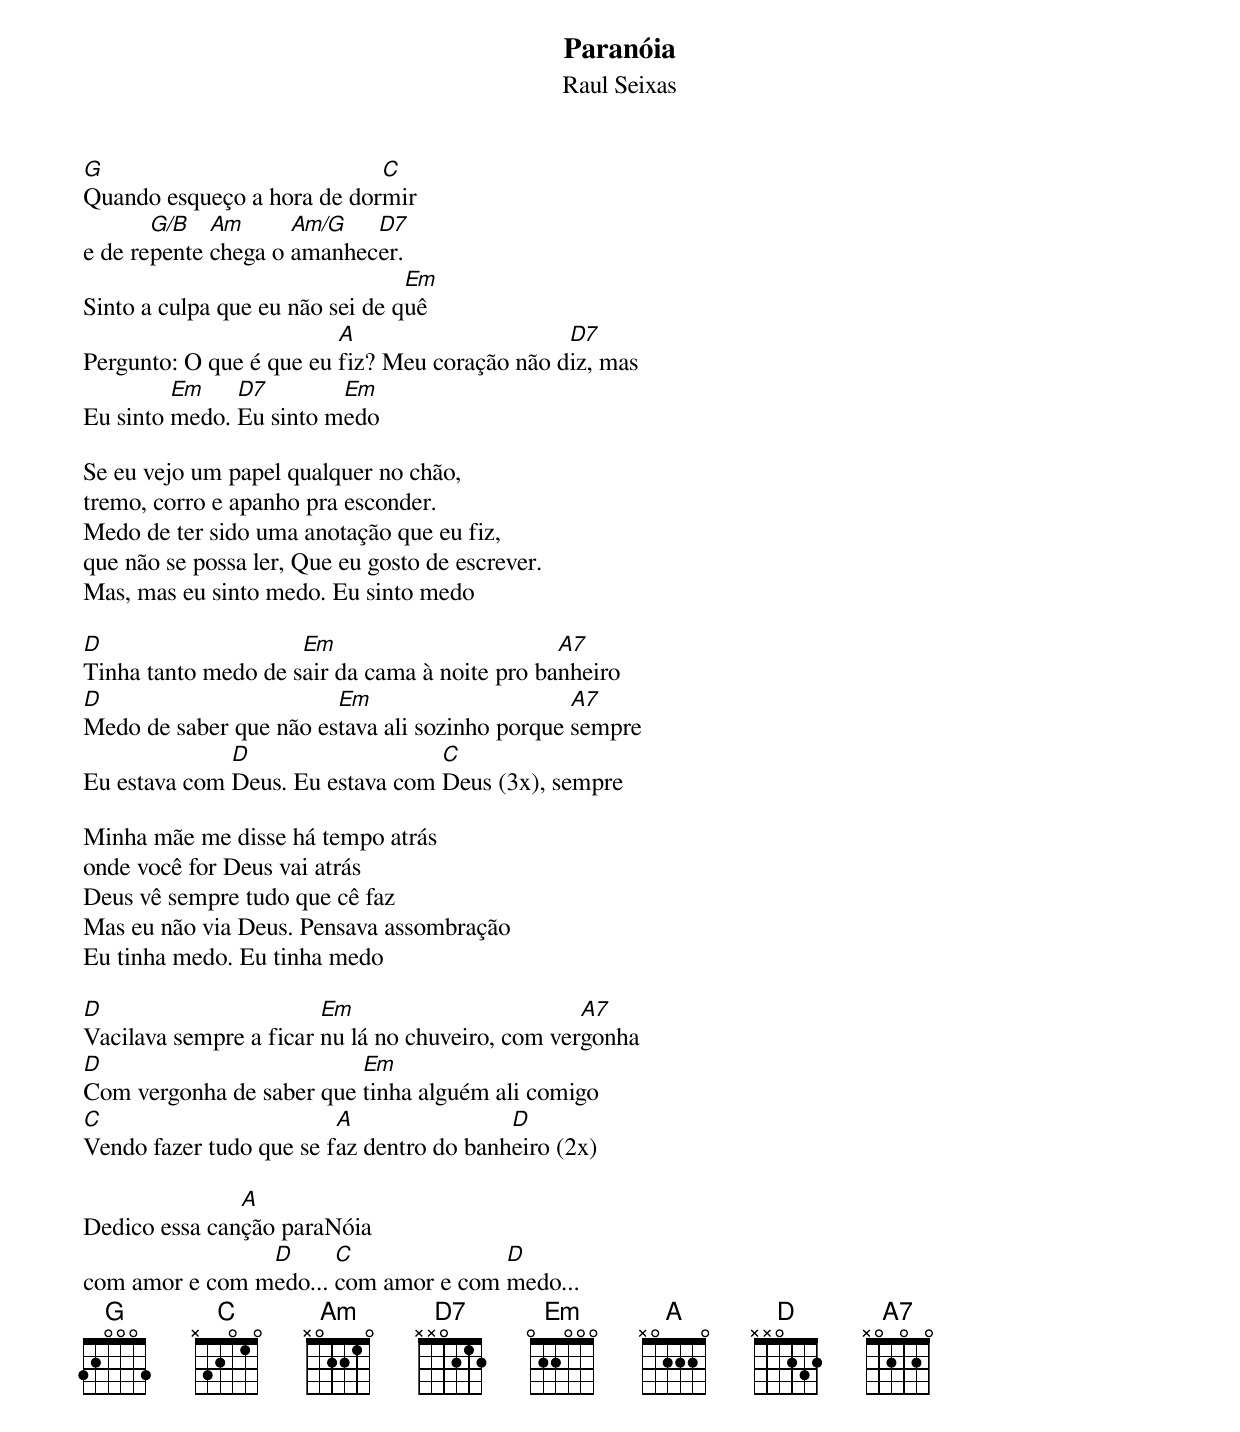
Paranóia
Raul Seixas

G                           C
Quando esqueço a hora de dormir
       G/B   Am      Am/G   D7
e de repente chega o amanhecer.
                                 Em
Sinto a culpa que eu não sei de quê
                         A                     D7
Pergunto: O que é que eu fiz? Meu coração não diz, mas
         Em    D7        Em
Eu sinto medo. Eu sinto medo

Se eu vejo um papel qualquer no chão,
tremo, corro e apanho pra esconder.
Medo de ter sido uma anotação que eu fiz,
que não se possa ler, Que eu gosto de escrever.
Mas, mas eu sinto medo. Eu sinto medo

D                    Em                        A7
Tinha tanto medo de sair da cama à noite pro banheiro
D                       Em                      A7
Medo de saber que não estava ali sozinho porque sempre
              D                   C
Eu estava com Deus. Eu estava com Deus (3x), sempre

Minha mãe me disse há tempo atrás
onde você for Deus vai atrás
Deus vê sempre tudo que cê faz
Mas eu não via Deus. Pensava assombração
Eu tinha medo. Eu tinha medo

D                       Em                        A7
Vacilava sempre a ficar nu lá no chuveiro, com vergonha
D                         Em
Com vergonha de saber que tinha alguém ali comigo
C                        A                D
Vendo fazer tudo que se faz dentro do banheiro (2x)

               A
Dedico essa canção paraNóia
                D      C              D
com amor e com medo... com amor e com medo...
